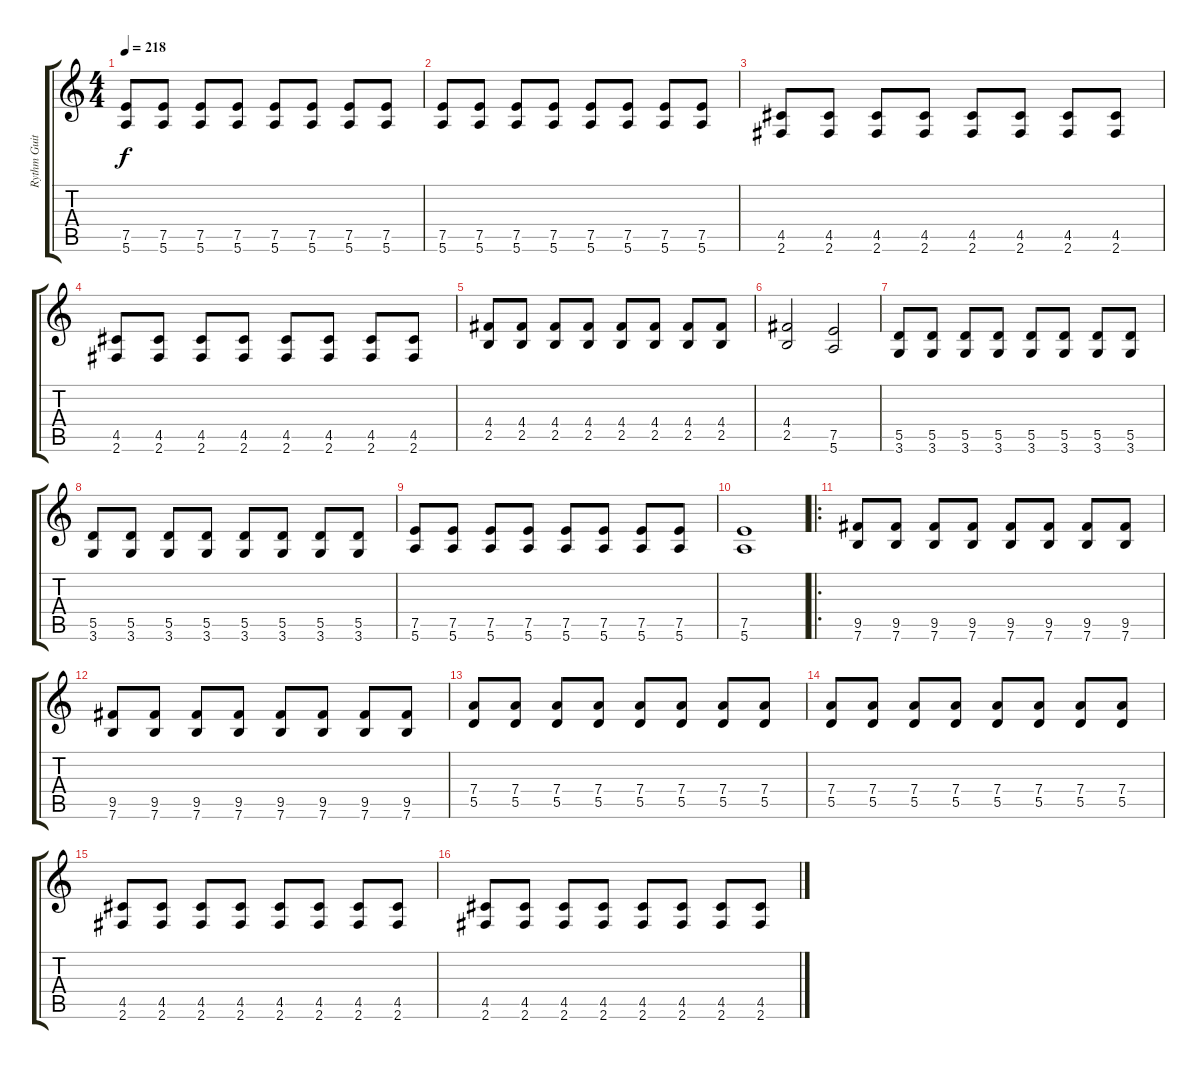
\track ("Rythm Guitar" "Rythm Guit") {instrument distortionguitar}
\staff {score tabs}
\tuning (E4 B3 G3 D3 A2 E2) {hide}
\ts (4 4)
\tempo 218
\clef g2
\ks c
(7.5 5.6).8{dy f} (7.5 5.6).8 (7.5 5.6).8 (7.5 5.6).8 (7.5 5.6).8 (7.5 5.6).8 (7.5 5.6).8 (7.5 5.6).8 |
(7.5 5.6).8 (7.5 5.6).8 (7.5 5.6).8 (7.5 5.6).8 (7.5 5.6).8 (7.5 5.6).8 (7.5 5.6).8 (7.5 5.6).8 |
(4.5 2.6).8 (4.5 2.6).8 (4.5 2.6).8 (4.5 2.6).8 (4.5 2.6).8 (4.5 2.6).8 (4.5 2.6).8 (4.5 2.6).8 |
(4.5 2.6).8 (4.5 2.6).8 (4.5 2.6).8 (4.5 2.6).8 (4.5 2.6).8 (4.5 2.6).8 (4.5 2.6).8 (4.5 2.6).8 |
(4.4 2.5).8 (4.4 2.5).8 (4.4 2.5).8 (4.4 2.5).8 (4.4 2.5).8 (4.4 2.5).8 (4.4 2.5).8 (4.4 2.5).8 |
(4.4 2.5).2 (7.5 5.6).2 |
(5.5 3.6).8 (5.5 3.6).8 (5.5 3.6).8 (5.5 3.6).8 (5.5 3.6).8 (5.5 3.6).8 (5.5 3.6).8 (5.5 3.6).8 |
(5.5 3.6).8 (5.5 3.6).8 (5.5 3.6).8 (5.5 3.6).8 (5.5 3.6).8 (5.5 3.6).8 (5.5 3.6).8 (5.5 3.6).8 |
(7.5 5.6).8 (7.5 5.6).8 (7.5 5.6).8 (7.5 5.6).8 (7.5 5.6).8 (7.5 5.6).8 (7.5 5.6).8 (7.5 5.6).8 |
(7.5 5.6).1 |
\ro
(9.5 7.6).8 (9.5 7.6).8 (9.5 7.6).8 (9.5 7.6).8 (9.5 7.6).8 (9.5 7.6).8 (9.5 7.6).8 (9.5 7.6).8 |
(9.5 7.6).8 (9.5 7.6).8 (9.5 7.6).8 (9.5 7.6).8 (9.5 7.6).8 (9.5 7.6).8 (9.5 7.6).8 (9.5 7.6).8 |
(7.4 5.5).8 (7.4 5.5).8 (7.4 5.5).8 (7.4 5.5).8 (7.4 5.5).8 (7.4 5.5).8 (7.4 5.5).8 (7.4 5.5).8 |
(7.4 5.5).8 (7.4 5.5).8 (7.4 5.5).8 (7.4 5.5).8 (7.4 5.5).8 (7.4 5.5).8 (7.4 5.5).8 (7.4 5.5).8 |
(4.5 2.6).8 (4.5 2.6).8 (4.5 2.6).8 (4.5 2.6).8 (4.5 2.6).8 (4.5 2.6).8 (4.5 2.6).8 (4.5 2.6).8 |
(4.5 2.6).8 (4.5 2.6).8 (4.5 2.6).8 (4.5 2.6).8 (4.5 2.6).8 (4.5 2.6).8 (4.5 2.6).8 (4.5 2.6).8
